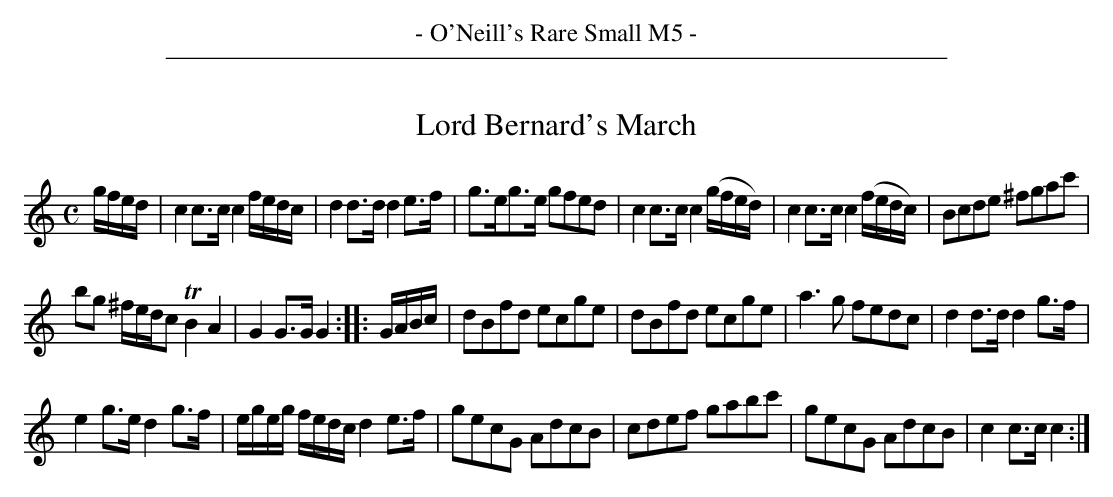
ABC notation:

X:1
T: Lord Bernard's March
M: C
L: 1/8
K: C
g/f/e/d/ |\
c2c>c c2f/e/d/c/ | d2d>d d2e>f | g>eg>e gfed | c2c>c c2 (g/f/e/d/) | c2c>c c2 (f/e/d/c/) | Bcde ^fgac' |
bg ^f/e/d/c TB2A2 | G2G>G G2 :: G/A/B/c/ | dBfd ecge | dBfd ecge | a3g fedc | d2d>d d2g>f |
e2g>e d2g>f | e/g/e/g/ f/e/d/c/ d2e>f | gecG AdcB | cdef gabc' | gecG AdcB | c2c>c c2 :|
